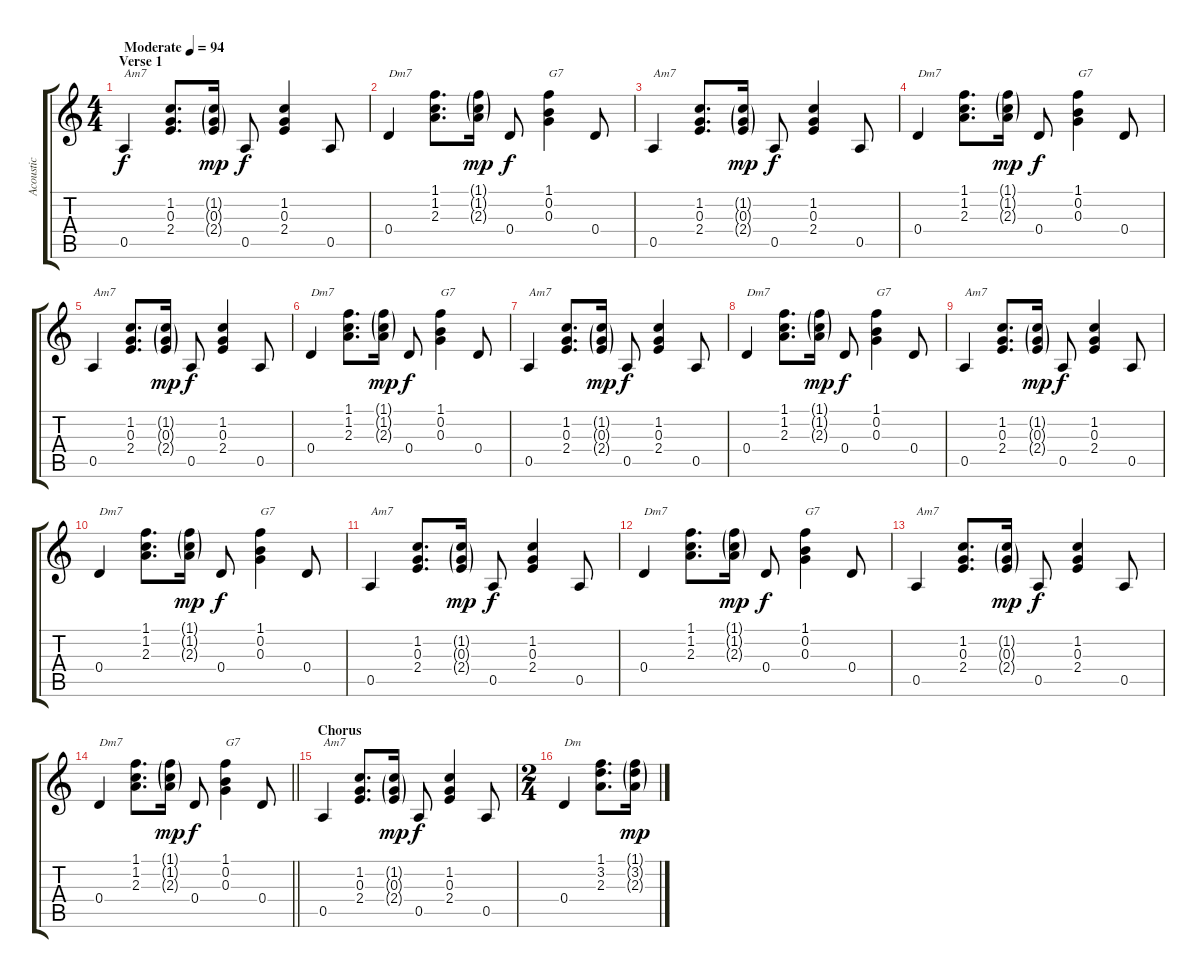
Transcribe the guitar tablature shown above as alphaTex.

\track ("Acoustic" "Acoustic") {instrument acousticguitarsteel}
\staff {score tabs}
\tuning (E4 B3 G3 D3 A2 E2) {hide}
\ts (4 4)
\section ("" "Verse 1")
\tempo (94 "Moderate")
\clef g2
\ks c
0.5.4{txt "Am7" dy f instrument acousticguitarsteel} (1.2 0.3 2.4).8{d} (1.2{g} 0.3{g} 2.4{g}).16{dy mp} 0.5.8{dy f} (1.2 0.3 2.4).4 0.5.8 |
0.4.4{txt "Dm7"} (1.1 1.2 2.3).8{d} (1.1{g} 1.2{g} 2.3{g}).16{dy mp} 0.4.8{dy f} (1.1 0.2 0.3).4{txt "G7"} 0.4.8 |
0.5.4{txt "Am7"} (1.2 0.3 2.4).8{d} (1.2{g} 0.3{g} 2.4{g}).16{dy mp} 0.5.8{dy f} (1.2 0.3 2.4).4 0.5.8 |
0.4.4{txt "Dm7"} (1.1 1.2 2.3).8{d} (1.1{g} 1.2{g} 2.3{g}).16{dy mp} 0.4.8{dy f} (1.1 0.2 0.3).4{txt "G7"} 0.4.8 |
0.5.4{txt "Am7"} (1.2 0.3 2.4).8{d} (1.2{g} 0.3{g} 2.4{g}).16{dy mp} 0.5.8{dy f} (1.2 0.3 2.4).4 0.5.8 |
0.4.4{txt "Dm7"} (1.1 1.2 2.3).8{d} (1.1{g} 1.2{g} 2.3{g}).16{dy mp} 0.4.8{dy f} (1.1 0.2 0.3).4{txt "G7"} 0.4.8 |
0.5.4{txt "Am7"} (1.2 0.3 2.4).8{d} (1.2{g} 0.3{g} 2.4{g}).16{dy mp} 0.5.8{dy f} (1.2 0.3 2.4).4 0.5.8 |
0.4.4{txt "Dm7"} (1.1 1.2 2.3).8{d} (1.1{g} 1.2{g} 2.3{g}).16{dy mp} 0.4.8{dy f} (1.1 0.2 0.3).4{txt "G7"} 0.4.8 |
0.5.4{txt "Am7"} (1.2 0.3 2.4).8{d} (1.2{g} 0.3{g} 2.4{g}).16{dy mp} 0.5.8{dy f} (1.2 0.3 2.4).4 0.5.8 |
0.4.4{txt "Dm7"} (1.1 1.2 2.3).8{d} (1.1{g} 1.2{g} 2.3{g}).16{dy mp} 0.4.8{dy f} (1.1 0.2 0.3).4{txt "G7"} 0.4.8 |
0.5.4{txt "Am7"} (1.2 0.3 2.4).8{d} (1.2{g} 0.3{g} 2.4{g}).16{dy mp} 0.5.8{dy f} (1.2 0.3 2.4).4 0.5.8 |
0.4.4{txt "Dm7"} (1.1 1.2 2.3).8{d} (1.1{g} 1.2{g} 2.3{g}).16{dy mp} 0.4.8{dy f} (1.1 0.2 0.3).4{txt "G7"} 0.4.8 |
0.5.4{txt "Am7"} (1.2 0.3 2.4).8{d} (1.2{g} 0.3{g} 2.4{g}).16{dy mp} 0.5.8{dy f} (1.2 0.3 2.4).4 0.5.8 |
\barLineRight lightlight
0.4.4{txt "Dm7"} (1.1 1.2 2.3).8{d} (1.1{g} 1.2{g} 2.3{g}).16{dy mp} 0.4.8{dy f} (1.1 0.2 0.3).4{txt "G7"} 0.4.8 |
\section ("" "Chorus")
0.5.4{txt "Am7"} (1.2 0.3 2.4).8{d} (1.2{g} 0.3{g} 2.4{g}).16{dy mp} 0.5.8{dy f} (1.2 0.3 2.4).4 0.5.8 |
\ts (2 4)
0.4.4{txt "Dm"} (1.1 3.2 2.3).8{d} (1.1{g} 3.2{g} 2.3{g}).16{dy mp}
